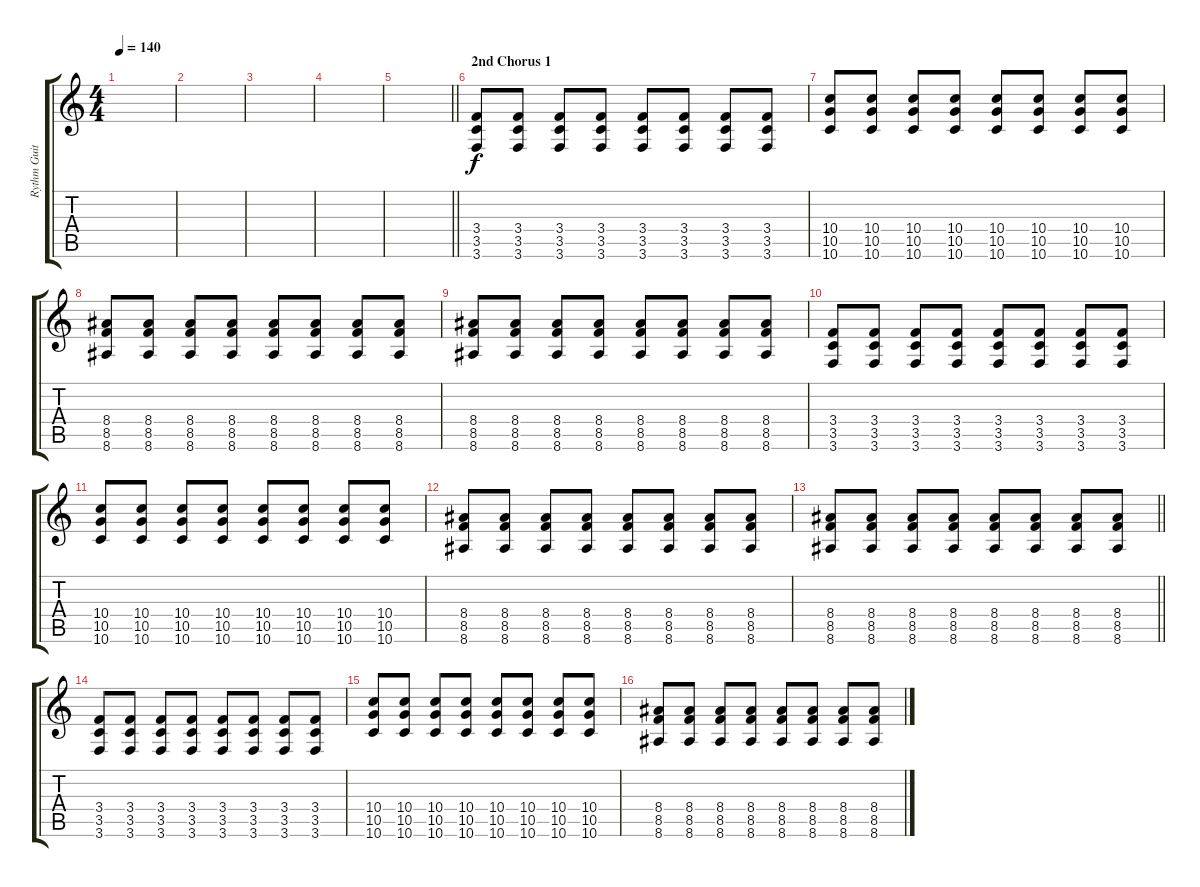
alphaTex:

\track ("Rythm Guitar" "Rythm Guit") {instrument distortionguitar}
\staff {score tabs}
\tuning (E4 B3 G3 D3 A2 D2) {hide}
\ts (4 4)
\tempo 140
\clef g2
\ks c
|
|
|
|
\barLineRight lightlight
|
\section ("" "2nd Chorus 1")
(3.4 3.5 3.6).8 (3.4 3.5 3.6).8 (3.4 3.5 3.6).8 (3.4 3.5 3.6).8 (3.4 3.5 3.6).8 (3.4 3.5 3.6).8 (3.4 3.5 3.6).8 (3.4 3.5 3.6).8 |
(10.4 10.5 10.6).8 (10.4 10.5 10.6).8 (10.4 10.5 10.6).8 (10.4 10.5 10.6).8 (10.4 10.5 10.6).8 (10.4 10.5 10.6).8 (10.4 10.5 10.6).8 (10.4 10.5 10.6).8 |
(8.4 8.5 8.6).8 (8.4 8.5 8.6).8 (8.4 8.5 8.6).8 (8.4 8.5 8.6).8 (8.4 8.5 8.6).8 (8.4 8.5 8.6).8 (8.4 8.5 8.6).8 (8.4 8.5 8.6).8 |
(8.4 8.5 8.6).8 (8.4 8.5 8.6).8 (8.4 8.5 8.6).8 (8.4 8.5 8.6).8 (8.4 8.5 8.6).8 (8.4 8.5 8.6).8 (8.4 8.5 8.6).8 (8.4 8.5 8.6).8 |
(3.4 3.5 3.6).8 (3.4 3.5 3.6).8 (3.4 3.5 3.6).8 (3.4 3.5 3.6).8 (3.4 3.5 3.6).8 (3.4 3.5 3.6).8 (3.4 3.5 3.6).8 (3.4 3.5 3.6).8 |
(10.4 10.5 10.6).8 (10.4 10.5 10.6).8 (10.4 10.5 10.6).8 (10.4 10.5 10.6).8 (10.4 10.5 10.6).8 (10.4 10.5 10.6).8 (10.4 10.5 10.6).8 (10.4 10.5 10.6).8 |
(8.4 8.5 8.6).8 (8.4 8.5 8.6).8 (8.4 8.5 8.6).8 (8.4 8.5 8.6).8 (8.4 8.5 8.6).8 (8.4 8.5 8.6).8 (8.4 8.5 8.6).8 (8.4 8.5 8.6).8 |
\barLineRight lightlight
(8.4 8.5 8.6).8 (8.4 8.5 8.6).8 (8.4 8.5 8.6).8 (8.4 8.5 8.6).8 (8.4 8.5 8.6).8 (8.4 8.5 8.6).8 (8.4 8.5 8.6).8 (8.4 8.5 8.6).8 |
(3.4 3.5 3.6).8 (3.4 3.5 3.6).8 (3.4 3.5 3.6).8 (3.4 3.5 3.6).8 (3.4 3.5 3.6).8 (3.4 3.5 3.6).8 (3.4 3.5 3.6).8 (3.4 3.5 3.6).8 |
(10.4 10.5 10.6).8 (10.4 10.5 10.6).8 (10.4 10.5 10.6).8 (10.4 10.5 10.6).8 (10.4 10.5 10.6).8 (10.4 10.5 10.6).8 (10.4 10.5 10.6).8 (10.4 10.5 10.6).8 |
(8.4 8.5 8.6).8 (8.4 8.5 8.6).8 (8.4 8.5 8.6).8 (8.4 8.5 8.6).8 (8.4 8.5 8.6).8 (8.4 8.5 8.6).8 (8.4 8.5 8.6).8 (8.4 8.5 8.6).8
